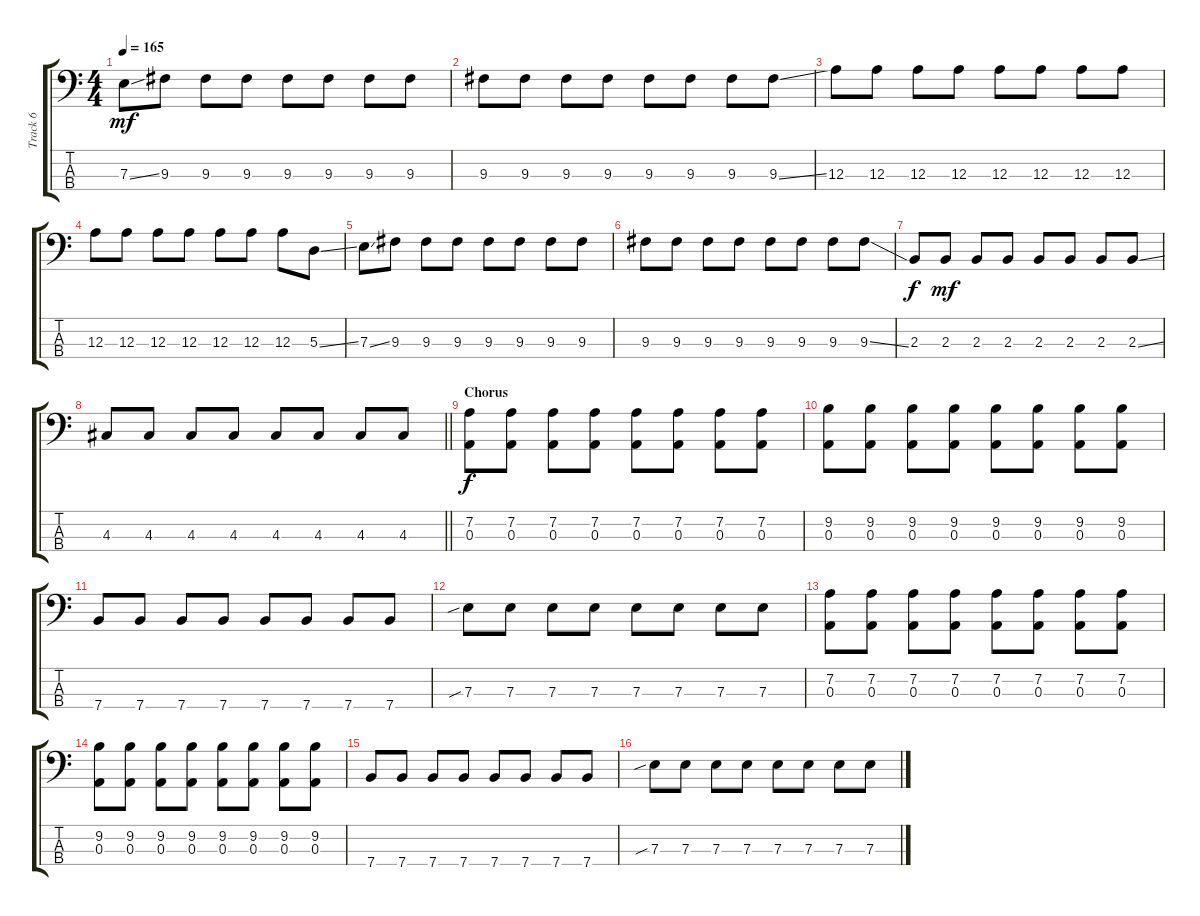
\track ("Track 6" "Track 6") {instrument electricbassfinger}
\staff {score tabs}
\tuning (G2 D2 A1 E1) {hide}
\ts (4 4)
\tempo 165
\clef f4
\ks c
7.3{ss}.8{dy mf} 9.3.8 9.3.8 9.3.8 9.3.8 9.3.8 9.3.8 9.3.8 |
9.3.8 9.3.8 9.3.8 9.3.8 9.3.8 9.3.8 9.3.8 9.3{ss}.8 |
12.3.8 12.3.8 12.3.8 12.3.8 12.3.8 12.3.8 12.3.8 12.3.8 |
12.3.8 12.3.8 12.3.8 12.3.8 12.3.8 12.3.8 12.3.8 5.3{ss}.8 |
7.3{ss}.8 9.3.8 9.3.8 9.3.8 9.3.8 9.3.8 9.3.8 9.3.8 |
9.3.8 9.3.8 9.3.8 9.3.8 9.3.8 9.3.8 9.3.8 9.3{ss}.8 |
2.3.8{dy f} 2.3.8{dy mf} 2.3.8 2.3.8 2.3.8 2.3.8 2.3.8 2.3{ss}.8 |
\barLineRight lightlight
4.3.8 4.3.8 4.3.8 4.3.8 4.3.8 4.3.8 4.3.8 4.3.8 |
\section ("" "Chorus")
(7.2 0.3).8{dy f} (7.2 0.3).8 (7.2 0.3).8 (7.2 0.3).8 (7.2 0.3).8 (7.2 0.3).8 (7.2 0.3).8 (7.2 0.3).8 |
(9.2 0.3).8 (9.2 0.3).8 (9.2 0.3).8 (9.2 0.3).8 (9.2 0.3).8 (9.2 0.3).8 (9.2 0.3).8 (9.2 0.3).8 |
7.4.8 7.4.8 7.4.8 7.4.8 7.4.8 7.4.8 7.4.8 7.4.8 |
7.3{sib}.8 7.3.8 7.3.8 7.3.8 7.3.8 7.3.8 7.3.8 7.3.8 |
(7.2 0.3).8 (7.2 0.3).8 (7.2 0.3).8 (7.2 0.3).8 (7.2 0.3).8 (7.2 0.3).8 (7.2 0.3).8 (7.2 0.3).8 |
(9.2 0.3).8 (9.2 0.3).8 (9.2 0.3).8 (9.2 0.3).8 (9.2 0.3).8 (9.2 0.3).8 (9.2 0.3).8 (9.2 0.3).8 |
7.4.8 7.4.8 7.4.8 7.4.8 7.4.8 7.4.8 7.4.8 7.4.8 |
7.3{sib}.8 7.3.8 7.3.8 7.3.8 7.3.8 7.3.8 7.3.8 7.3.8
